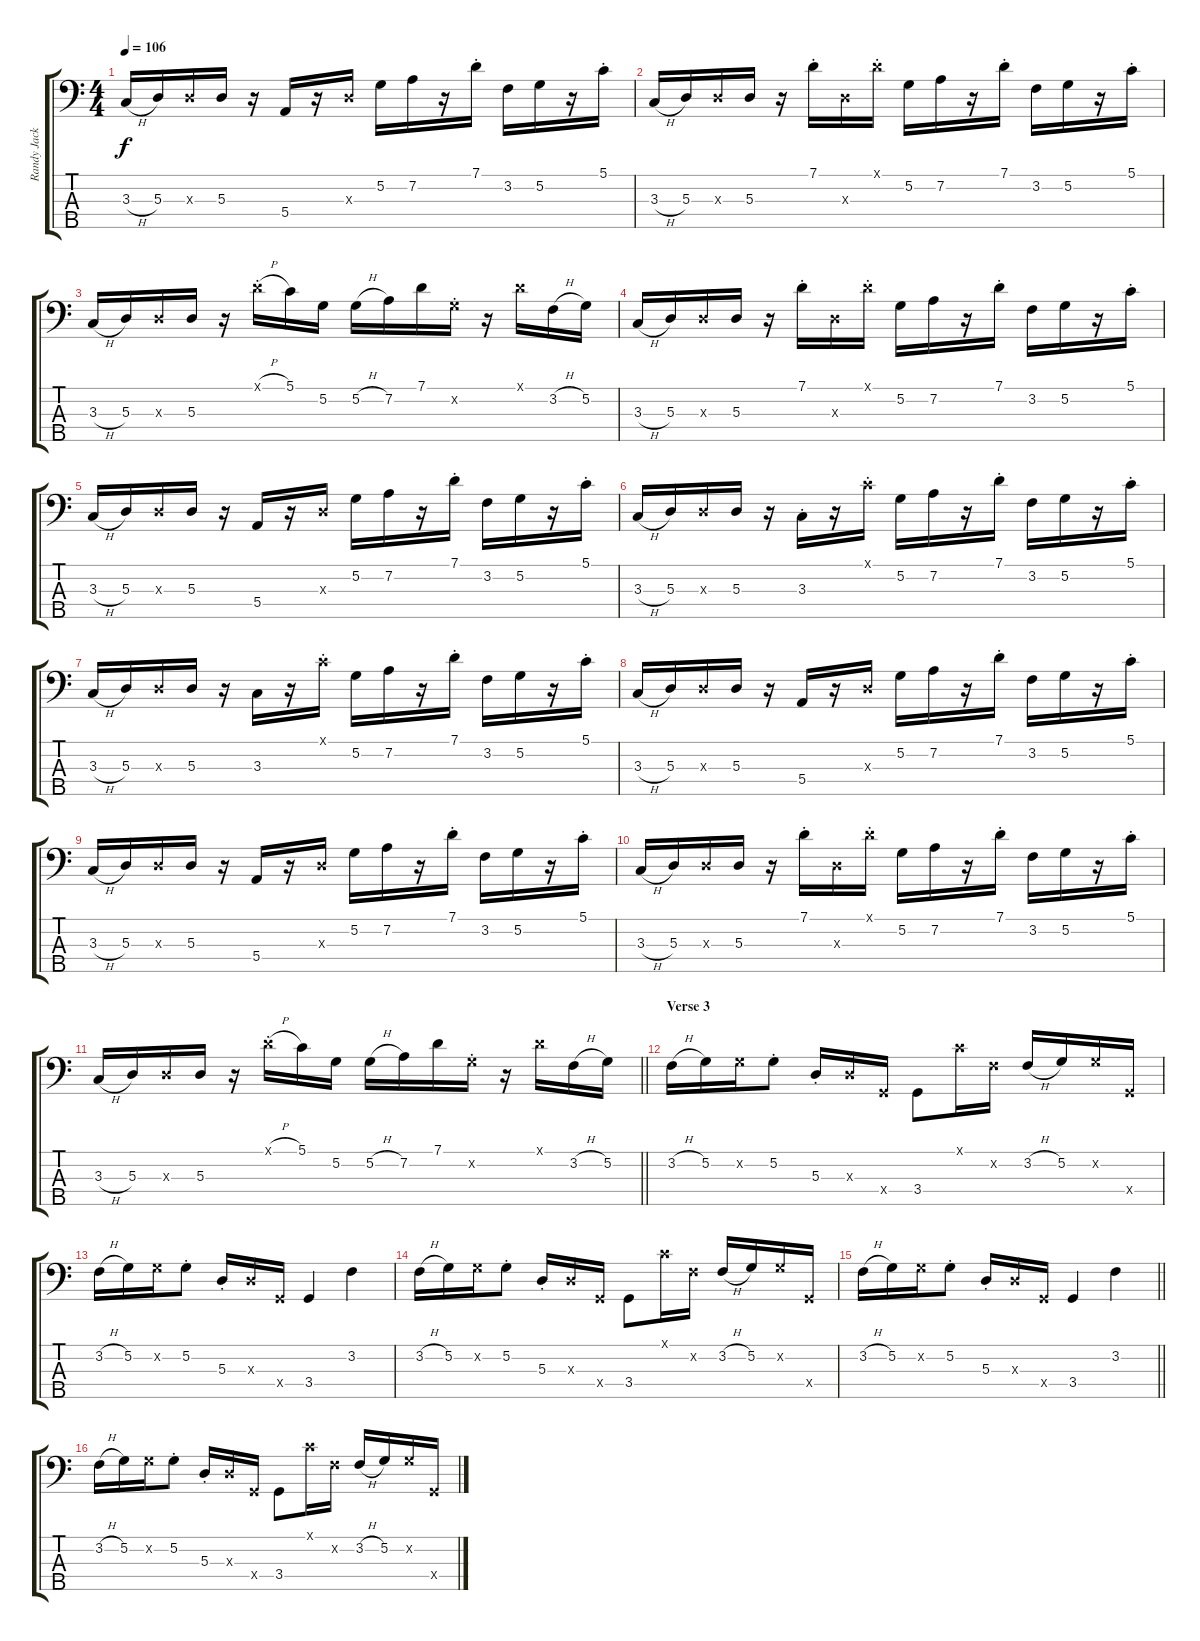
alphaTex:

\track ("Randy Jackson (Bass)" "Randy Jack") {instrument slapbass1}
\staff {score tabs}
\tuning (G2 D2 A1 E1 B0) {hide}
\ts (4 4)
\tempo 106
\clef f4
\ks c
3.3{h}.16{dy f} 5.3.16 5.3{x}.16 5.3.16 r.16 5.4.16 r.16 5.3{x}.16 5.2.16 7.2.16 r.16 7.1{st}.16 3.2.16 5.2.16 r.16 5.1{st}.16 |
3.3{h}.16 5.3.16 5.3{x}.16 5.3.16 r.16 7.1{st}.16 5.3{x}.16 7.1{st x}.16 5.2.16 7.2.16 r.16 7.1{st}.16 3.2.16 5.2.16 r.16 5.1{st}.16 |
3.3{h}.16 5.3.16 5.3{x}.16 5.3.16 r.16 7.1{h st x}.16 5.1.16 5.2.16 5.2{h}.16 7.2.16 7.1.16 5.2{st x}.16 r.16 7.1{x}.16 3.2{h}.16 5.2.16 |
3.3{h}.16 5.3.16 5.3{x}.16 5.3.16 r.16 7.1{st}.16 5.3{x}.16 7.1{st x}.16 5.2.16 7.2.16 r.16 7.1{st}.16 3.2.16 5.2.16 r.16 5.1{st}.16 |
3.3{h}.16 5.3.16 5.3{x}.16 5.3.16 r.16 5.4.16 r.16 5.3{x}.16 5.2.16 7.2.16 r.16 7.1{st}.16 3.2.16 5.2.16 r.16 5.1{st}.16 |
3.3{h}.16 5.3.16 5.3{x}.16 5.3.16 r.16 3.3{st}.16 r.16 5.1{st x}.16 5.2.16 7.2.16 r.16 7.1{st}.16 3.2.16 5.2.16 r.16 5.1{st}.16 |
3.3{h}.16 5.3.16 5.3{x}.16 5.3.16 r.16 3.3.16 r.16 5.1{st x}.16 5.2.16 7.2.16 r.16 7.1{st}.16 3.2.16 5.2.16 r.16 5.1{st}.16 |
3.3{h}.16 5.3.16 5.3{x}.16 5.3.16 r.16 5.4.16 r.16 5.3{x}.16 5.2.16 7.2.16 r.16 7.1{st}.16 3.2.16 5.2.16 r.16 5.1{st}.16 |
3.3{h}.16 5.3.16 5.3{x}.16 5.3.16 r.16 5.4.16 r.16 5.3{x}.16 5.2.16 7.2.16 r.16 7.1{st}.16 3.2.16 5.2.16 r.16 5.1{st}.16 |
3.3{h}.16 5.3.16 5.3{x}.16 5.3.16 r.16 7.1{st}.16 5.3{x}.16 7.1{st x}.16 5.2.16 7.2.16 r.16 7.1{st}.16 3.2.16 5.2.16 r.16 5.1{st}.16 |
\barLineRight lightlight
3.3{h}.16 5.3.16 5.3{x}.16 5.3.16 r.16 7.1{h st x}.16 5.1.16 5.2.16 5.2{h}.16 7.2.16 7.1.16 5.2{st x}.16 r.16 7.1{x}.16 3.2{h}.16 5.2.16 |
\section ("" "Verse 3")
3.2{h}.16 5.2.16 5.2{x}.16 5.2{st}.8 5.3{st}.16 5.3{x}.16 3.4{x}.16 3.4.8 5.1{x}.16 3.2{x}.16 3.2{h}.16 5.2.16 5.2{x}.16 3.4{x}.16 |
3.2{h}.16 5.2.16 5.2{x}.16 5.2{st}.8 5.3{st}.16 5.3{x}.16 3.4{x}.16 3.4.4 3.2.4 |
3.2{h}.16 5.2.16 5.2{x}.16 5.2{st}.8 5.3{st}.16 5.3{x}.16 3.4{x}.16 3.4.8 5.1{x}.16 3.2{x}.16 3.2{h}.16 5.2.16 5.2{x}.16 3.4{x}.16 |
\barLineRight lightlight
3.2{h}.16 5.2.16 5.2{x}.16 5.2{st}.8 5.3{st}.16 5.3{x}.16 3.4{x}.16 3.4.4 3.2.4 |
3.2{h}.16 5.2.16 5.2{x}.16 5.2{st}.8 5.3{st}.16 5.3{x}.16 3.4{x}.16 3.4.8 5.1{x}.16 3.2{x}.16 3.2{h}.16 5.2.16 5.2{x}.16 3.4{x}.16
